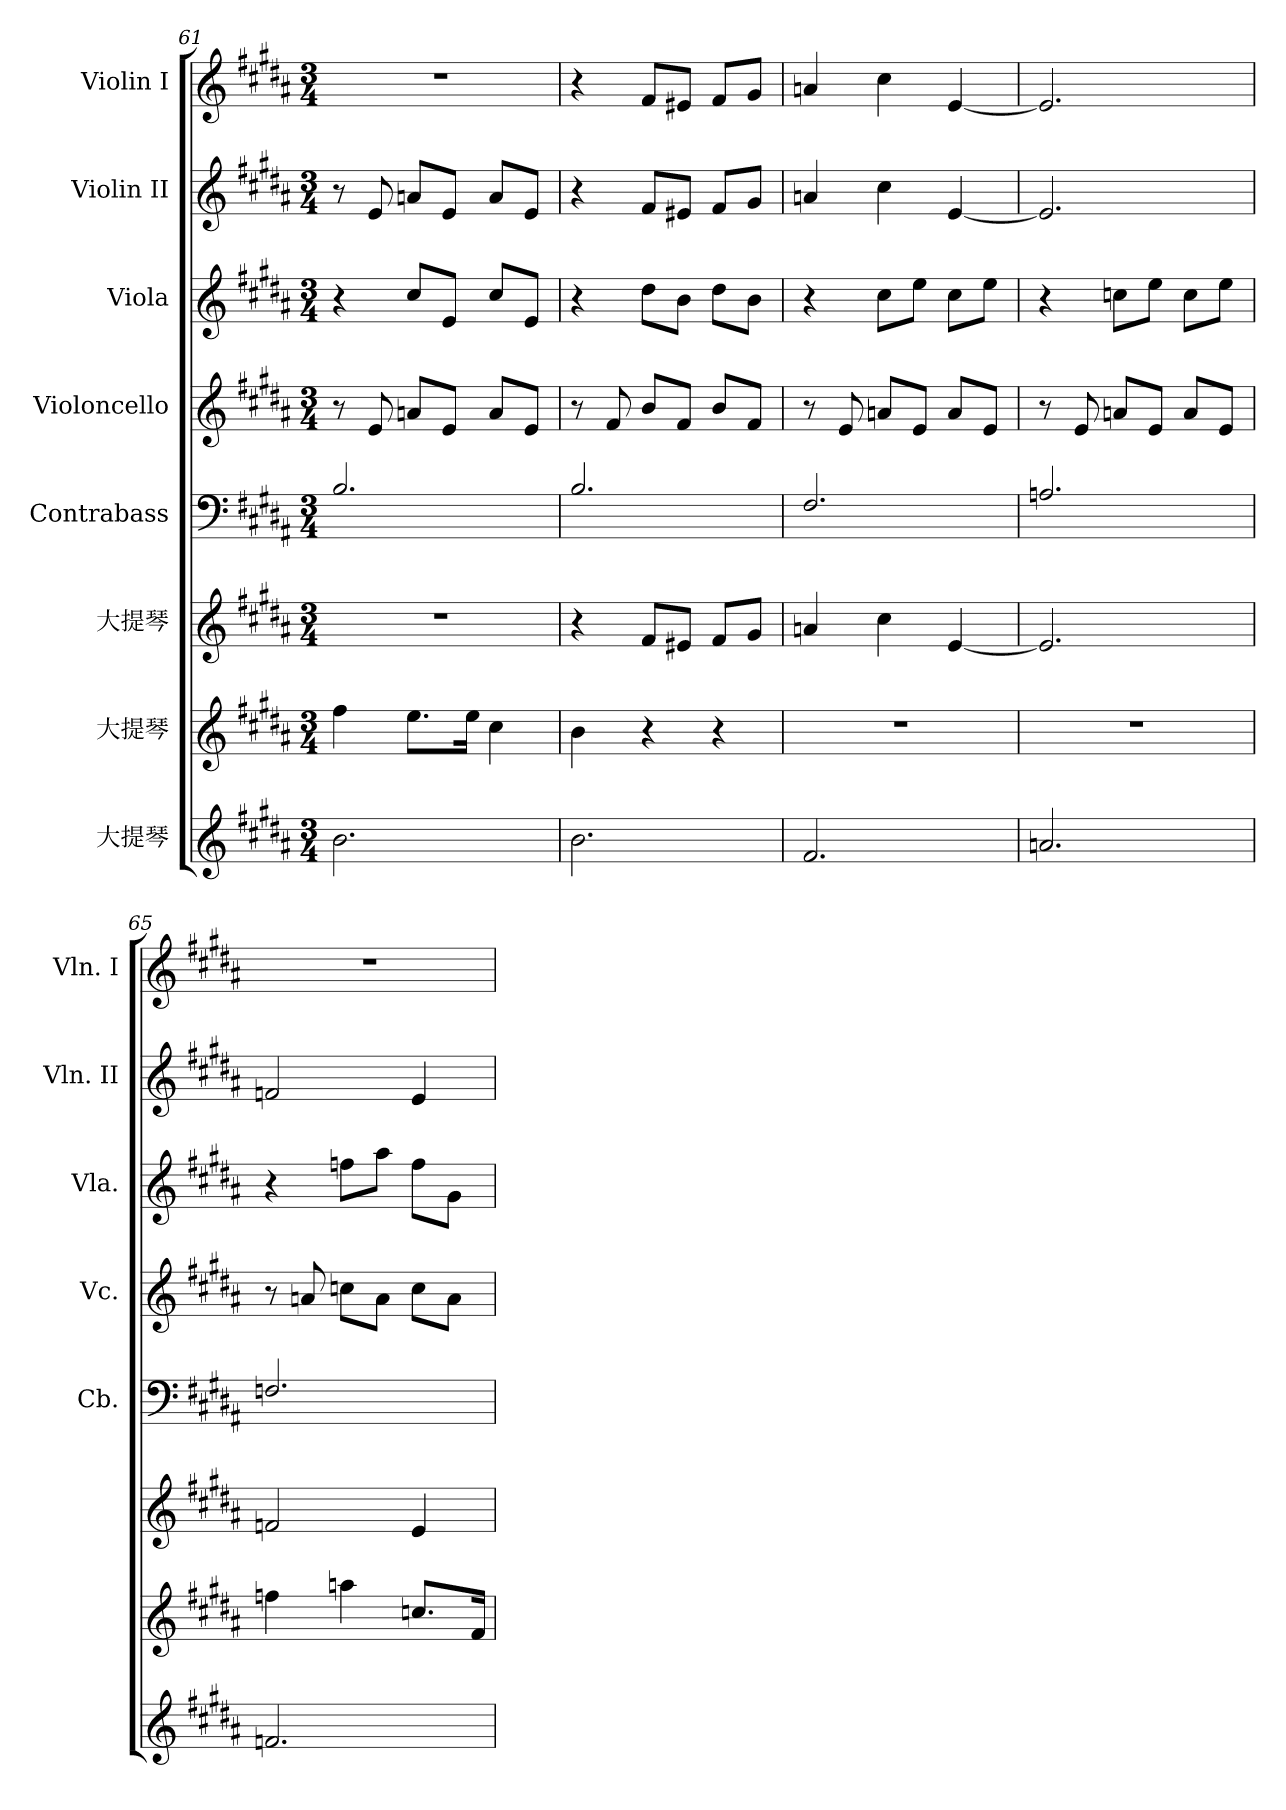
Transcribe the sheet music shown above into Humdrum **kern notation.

**kern	**kern	**kern	**kern	**kern	**kern	**kern	**kern
*part8	*part7	*part6	*part5	*part4	*part3	*part2	*part1
*staff8	*staff7	*staff6	*staff5	*staff4	*staff3	*staff2	*staff1
*I"大提琴	*I"大提琴	*I"大提琴	*I"Contrabass	*I"Violoncello	*I"Viola	*I"Violin II	*I"Violin I
*	*	*	*I'Cb.	*I'Vc.	*I'Vla.	*I'Vln. II	*I'Vln. I
*clefG2	*clefG2	*clefG2	*clefF4	*clefG2	*clefG2	*clefG2	*clefG2
*	*	*	*ITrd7c12	*	*	*	*
*k[f#c#g#d#a#]	*k[f#c#g#d#a#]	*k[f#c#g#d#a#]	*k[f#c#g#d#a#]	*k[f#c#g#d#a#]	*k[f#c#g#d#a#]	*k[f#c#g#d#a#]	*k[f#c#g#d#a#]
*M3/4	*M3/4	*M3/4	*M3/4	*M3/4	*M3/4	*M3/4	*M3/4
=61	=61	=61	=61	=61	=61	=61	=61
2.b\	4ff#\	2.r	2.BB/	8r	4r	8r	2.r
.	.	.	.	8e/	.	8e/	.
.	8.ee\L	.	.	8an/L	8cc#/L	8an/L	.
.	.	.	.	8e/J	8e/J	8e/J	.
.	16ee\Jk	.	.	.	.	.	.
.	4cc#\	.	.	8a/L	8cc#/L	8a/L	.
.	.	.	.	8e/J	8e/J	8e/J	.
=62	=62	=62	=62	=62	=62	=62	=62
2.b\	4b\	4r	2.BB/	8r	4r	4r	4r
.	.	.	.	8f#/	.	.	.
.	4r	8f#/L	.	8b/L	8dd#\L	8f#/L	8f#/L
.	.	8e#X/J	.	8f#/J	8b\J	8e#X/J	8e#X/J
.	4r	8f#/L	.	8b/L	8dd#\L	8f#/L	8f#/L
.	.	8g#/J	.	8f#/J	8b\J	8g#/J	8g#/J
!!LO:PB:g=z
=63	=63	=63	=63	=63	=63	=63	=63
2.f#/	2.r	4an/	2.FF#/	8r	4r	4an/	4an/
.	.	.	.	8e/	.	.	.
.	.	4cc#\	.	8an/L	8cc#\L	4cc#\	4cc#\
.	.	.	.	8e/J	8ee\J	.	.
.	.	[4e/	.	8a/L	8cc#\L	[4e/	[4e/
.	.	.	.	8e/J	8ee\J	.	.
=64	=64	=64	=64	=64	=64	=64	=64
2.an/	2.r	2.e/]	2.AAn/	8r	4r	2.e/]	2.e/]
.	.	.	.	8e/	.	.	.
.	.	.	.	8an/L	8ccn\L	.	.
.	.	.	.	8e/J	8ee\J	.	.
.	.	.	.	8a/L	8cc\L	.	.
.	.	.	.	8e/J	8ee\J	.	.
=65	=65	=65	=65	=65	=65	=65	=65
2.fn/	4ffn\	2fn/	2.FFn/	8r	4r	2fn/	2.r
.	.	.	.	8an/	.	.	.
.	4aan\	.	.	8ccn\L	8ffn\L	.	.
.	.	.	.	8a\J	8aa#\J	.	.
.	8.ccn/L	4e/	.	8cc\L	8ff\L	4e/	.
.	.	.	.	8a\J	8g#\J	.	.
.	16f#/Jk	.	.	.	.	.	.
=	=	=	=	=	=	=	=
*-	*-	*-	*-	*-	*-	*-	*-
